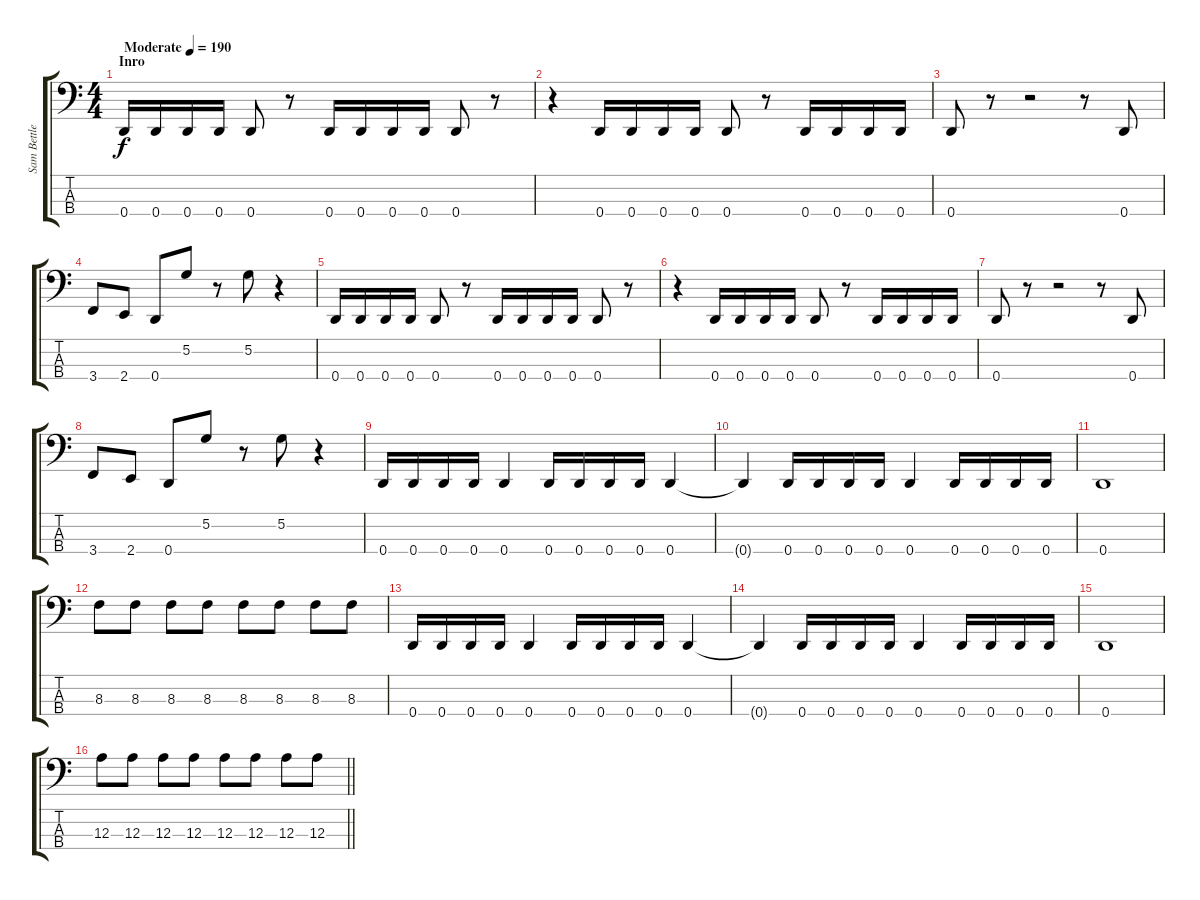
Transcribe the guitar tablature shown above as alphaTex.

\track ("Sam Bettley" "Sam Bettle") {instrument electricbasspick}
\staff {score tabs}
\tuning (G2 D2 A1 D1) {hide}
\ts (4 4)
\section ("" "Inro")
\tempo (190 "Moderate")
\clef f4
\ks c
0.4.16{dy f instrument electricbasspick} 0.4.16 0.4.16 0.4.16 0.4.8 r.8 0.4.16 0.4.16 0.4.16 0.4.16 0.4.8 r.8 |
r.4 0.4.16 0.4.16 0.4.16 0.4.16 0.4.8 r.8 0.4.16 0.4.16 0.4.16 0.4.16 |
0.4.8 r.8 r.2 r.8 0.4.8 |
3.4.8 2.4.8 0.4.8 5.2.8 r.8 5.2.8 r.4 |
0.4.16 0.4.16 0.4.16 0.4.16 0.4.8 r.8 0.4.16 0.4.16 0.4.16 0.4.16 0.4.8 r.8 |
r.4 0.4.16 0.4.16 0.4.16 0.4.16 0.4.8 r.8 0.4.16 0.4.16 0.4.16 0.4.16 |
0.4.8 r.8 r.2 r.8 0.4.8 |
3.4.8 2.4.8 0.4.8 5.2.8 r.8 5.2.8 r.4 |
0.4.16 0.4.16 0.4.16 0.4.16 0.4.4 0.4.16 0.4.16 0.4.16 0.4.16 0.4.4 |
0.4{t}.4 0.4.16 0.4.16 0.4.16 0.4.16 0.4.4 0.4.16 0.4.16 0.4.16 0.4.16 |
0.4.1 |
8.3.8 8.3.8 8.3.8 8.3.8 8.3.8 8.3.8 8.3.8 8.3.8 |
0.4.16 0.4.16 0.4.16 0.4.16 0.4.4 0.4.16 0.4.16 0.4.16 0.4.16 0.4.4 |
0.4{t}.4 0.4.16 0.4.16 0.4.16 0.4.16 0.4.4 0.4.16 0.4.16 0.4.16 0.4.16 |
0.4.1 |
\barLineRight lightlight
12.3.8 12.3.8 12.3.8 12.3.8 12.3.8 12.3.8 12.3.8 12.3.8
